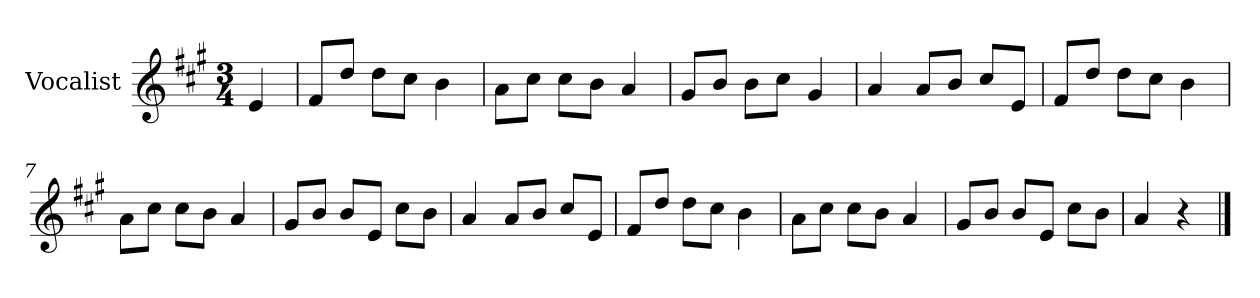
**kern
*part1
*staff1
*I"Vocalist
*k[f#c#g#]
*A:
*M3/4
=1
4e
=2
8f#L
8ddJ
8ddL
8cc#J
4b
=3
8aL
8cc#J
8cc#L
8bJ
4a
=4
8g#L
8bJ
8bL
8cc#J
4g#
=5
4a
8aL
8bJ
8cc#L
8eJ
=6
8f#L
8ddJ
8ddL
8cc#J
4b
=7
8aL
8cc#J
8cc#L
8bJ
4a
=8
8g#L
8bJ
8bL
8eJ
8cc#L
8bJ
=9
4a
8aL
8bJ
8cc#L
8eJ
=10
8f#L
8ddJ
8ddL
8cc#J
4b
=11
8aL
8cc#J
8cc#L
8bJ
4a
=12
8g#L
8bJ
8bL
8eJ
8cc#L
8bJ
=13
4a
4r
==
*-
